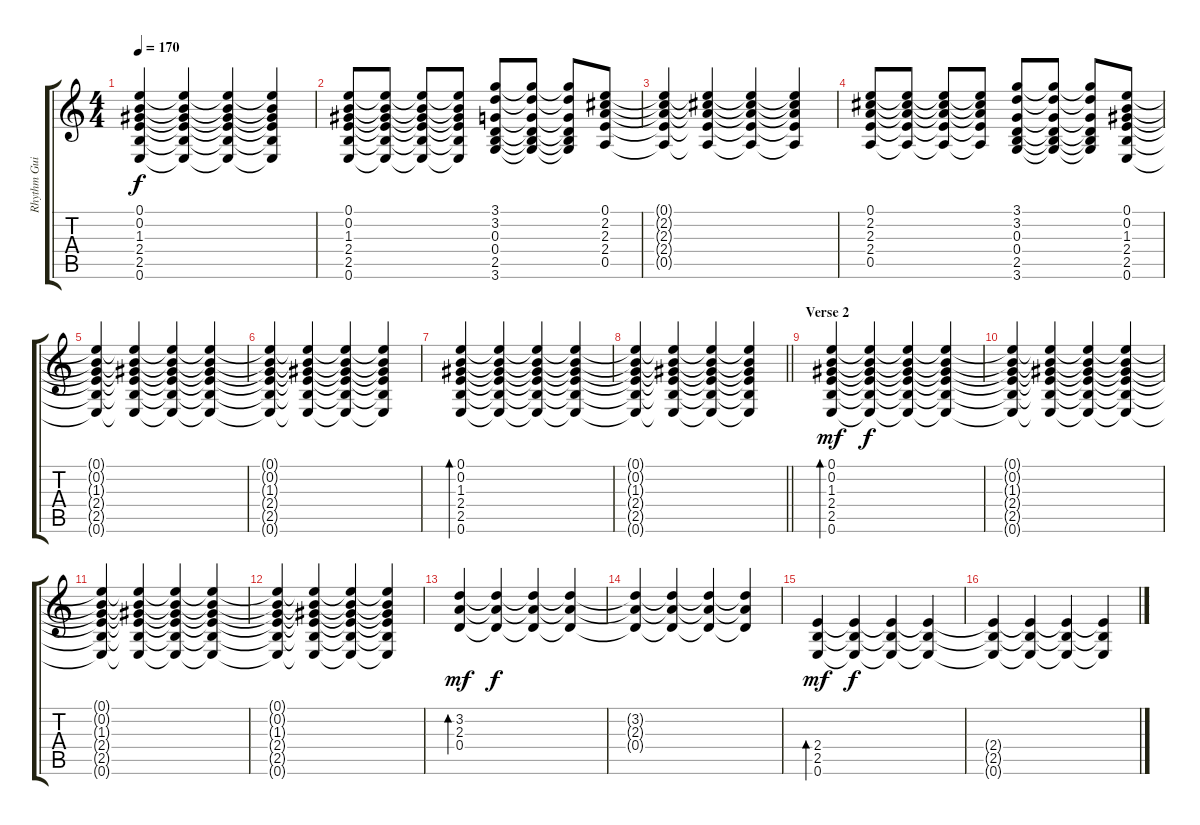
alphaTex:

\track ("Rhythm Guitar" "Rhythm Gui") {instrument acousticguitarsteel}
\staff {score tabs}
\tuning (E4 B3 G3 D3 A2 E2) {hide}
\ts (4 4)
\tempo 170
\clef g2
\ks c
(0.1{t} 0.2{t} 1.3{t} 2.4{t} 2.5{t} 0.6{t}).4{dy f} (0.1{t} 0.2{t} 1.3{t} 2.4{t} 2.5{t} 0.6{t}).4 (0.1{t} 0.2{t} 1.3{t} 2.4{t} 2.5{t} 0.6{t}).4 (0.1{t} 0.2{t} 1.3{t} 2.4{t} 2.5{t} 0.6{t}).4 |
(0.1 0.2 1.3 2.4 2.5 0.6).8 (0.1{t} 0.2{t} 1.3{t} 2.4{t} 2.5{t} 0.6{t}).8 (0.1{t} 0.2{t} 1.3{t} 2.4{t} 2.5{t} 0.6{t}).8 (0.1{t} 0.2{t} 1.3{t} 2.4{t} 2.5{t} 0.6{t}).8 (3.1 3.2 0.3 0.4 2.5 3.6).8 (3.1{t} 3.2{t} 0.3{t} 0.4{t} 2.5{t} 3.6{t}).8 (3.1{t} 3.2{t} 0.3{t} 0.4{t} 2.5{t} 3.6{t}).8 (0.1 2.2 2.3 2.4 0.5).8 |
(0.1{t} 2.2{t} 2.3{t} 2.4{t} 0.5{t}).4 (0.1{t} 2.2{t} 2.3{t} 2.4{t} 0.5{t}).4 (0.1{t} 2.2{t} 2.3{t} 2.4{t} 0.5{t}).4 (0.1{t} 2.2{t} 2.3{t} 2.4{t} 0.5{t}).4 |
(0.1 2.2 2.3 2.4 0.5).8 (0.1{t} 2.2{t} 2.3{t} 2.4{t} 0.5{t}).8 (0.1{t} 2.2{t} 2.3{t} 2.4{t} 0.5{t}).8 (0.1{t} 2.2{t} 2.3{t} 2.4{t} 0.5{t}).8 (3.1 3.2 0.3 0.4 2.5 3.6).8 (3.1{t} 3.2{t} 0.3{t} 0.4{t} 2.5{t} 3.6{t}).8 (3.1{t} 3.2{t} 0.3{t} 0.4{t} 2.5{t} 3.6{t}).8 (0.1 0.2 1.3 2.4 2.5 0.6).8 |
(0.1{t} 0.2{t} 1.3{t} 2.4{t} 2.5{t} 0.6{t}).4 (0.1{t} 0.2{t} 1.3{t} 2.4{t} 2.5{t} 0.6{t}).4 (0.1{t} 0.2{t} 1.3{t} 2.4{t} 2.5{t} 0.6{t}).4 (0.1{t} 0.2{t} 1.3{t} 2.4{t} 2.5{t} 0.6{t}).4 |
(0.1{t} 0.2{t} 1.3{t} 2.4{t} 2.5{t} 0.6{t}).4 (0.1{t} 0.2{t} 1.3{t} 2.4{t} 2.5{t} 0.6{t}).4 (0.1{t} 0.2{t} 1.3{t} 2.4{t} 2.5{t} 0.6{t}).4 (0.1{t} 0.2{t} 1.3{t} 2.4{t} 2.5{t} 0.6{t}).4 |
(0.1 0.2 1.3 2.4 2.5 0.6).4{bd 120} (0.1{t} 0.2{t} 1.3{t} 2.4{t} 2.5{t} 0.6{t}).4 (0.1{t} 0.2{t} 1.3{t} 2.4{t} 2.5{t} 0.6{t}).4 (0.1{t} 0.2{t} 1.3{t} 2.4{t} 2.5{t} 0.6{t}).4 |
\barLineRight lightlight
(0.1{t} 0.2{t} 1.3{t} 2.4{t} 2.5{t} 0.6{t}).4 (0.1{t} 0.2{t} 1.3{t} 2.4{t} 2.5{t} 0.6{t}).4 (0.1{t} 0.2{t} 1.3{t} 2.4{t} 2.5{t} 0.6{t}).4 (0.1{t} 0.2{t} 1.3{t} 2.4{t} 2.5{t} 0.6{t}).4 |
\section ("" "Verse 2")
(0.1 0.2 1.3 2.4 2.5 0.6).4{bd 480 dy mf} (0.1{t} 0.2{t} 1.3{t} 2.4{t} 2.5{t} 0.6{t}).4{dy f} (0.1{t} 0.2{t} 1.3{t} 2.4{t} 2.5{t} 0.6{t}).4 (0.1{t} 0.2{t} 1.3{t} 2.4{t} 2.5{t} 0.6{t}).4 |
(0.1{t} 0.2{t} 1.3{t} 2.4{t} 2.5{t} 0.6{t}).4 (0.1{t} 0.2{t} 1.3{t} 2.4{t} 2.5{t} 0.6{t}).4 (0.1{t} 0.2{t} 1.3{t} 2.4{t} 2.5{t} 0.6{t}).4 (0.1{t} 0.2{t} 1.3{t} 2.4{t} 2.5{t} 0.6{t}).4 |
(0.1{t} 0.2{t} 1.3{t} 2.4{t} 2.5{t} 0.6{t}).4 (0.1{t} 0.2{t} 1.3{t} 2.4{t} 2.5{t} 0.6{t}).4 (0.1{t} 0.2{t} 1.3{t} 2.4{t} 2.5{t} 0.6{t}).4 (0.1{t} 0.2{t} 1.3{t} 2.4{t} 2.5{t} 0.6{t}).4 |
(0.1{t} 0.2{t} 1.3{t} 2.4{t} 2.5{t} 0.6{t}).4 (0.1{t} 0.2{t} 1.3{t} 2.4{t} 2.5{t} 0.6{t}).4 (0.1{t} 0.2{t} 1.3{t} 2.4{t} 2.5{t} 0.6{t}).4 (0.1{t} 0.2{t} 1.3{t} 2.4{t} 2.5{t} 0.6{t}).4 |
(3.2 2.3 0.4).4{bd 480 dy mf} (3.2{t} 2.3{t} 0.4{t}).4{dy f} (3.2{t} 2.3{t} 0.4{t}).4 (3.2{t} 2.3{t} 0.4{t}).4 |
(3.2{t} 2.3{t} 0.4{t}).4 (3.2{t} 2.3{t} 0.4{t}).4 (3.2{t} 2.3{t} 0.4{t}).4 (3.2{t} 2.3{t} 0.4{t}).4 |
(2.4 2.5 0.6).4{bd 480 dy mf} (2.4{t} 2.5{t} 0.6{t}).4{dy f} (2.4{t} 2.5{t} 0.6{t}).4 (2.4{t} 2.5{t} 0.6{t}).4 |
(2.4{t} 2.5{t} 0.6{t}).4 (2.4{t} 2.5{t} 0.6{t}).4 (2.4{t} 2.5{t} 0.6{t}).4 (2.4{t} 2.5{t} 0.6{t}).4
